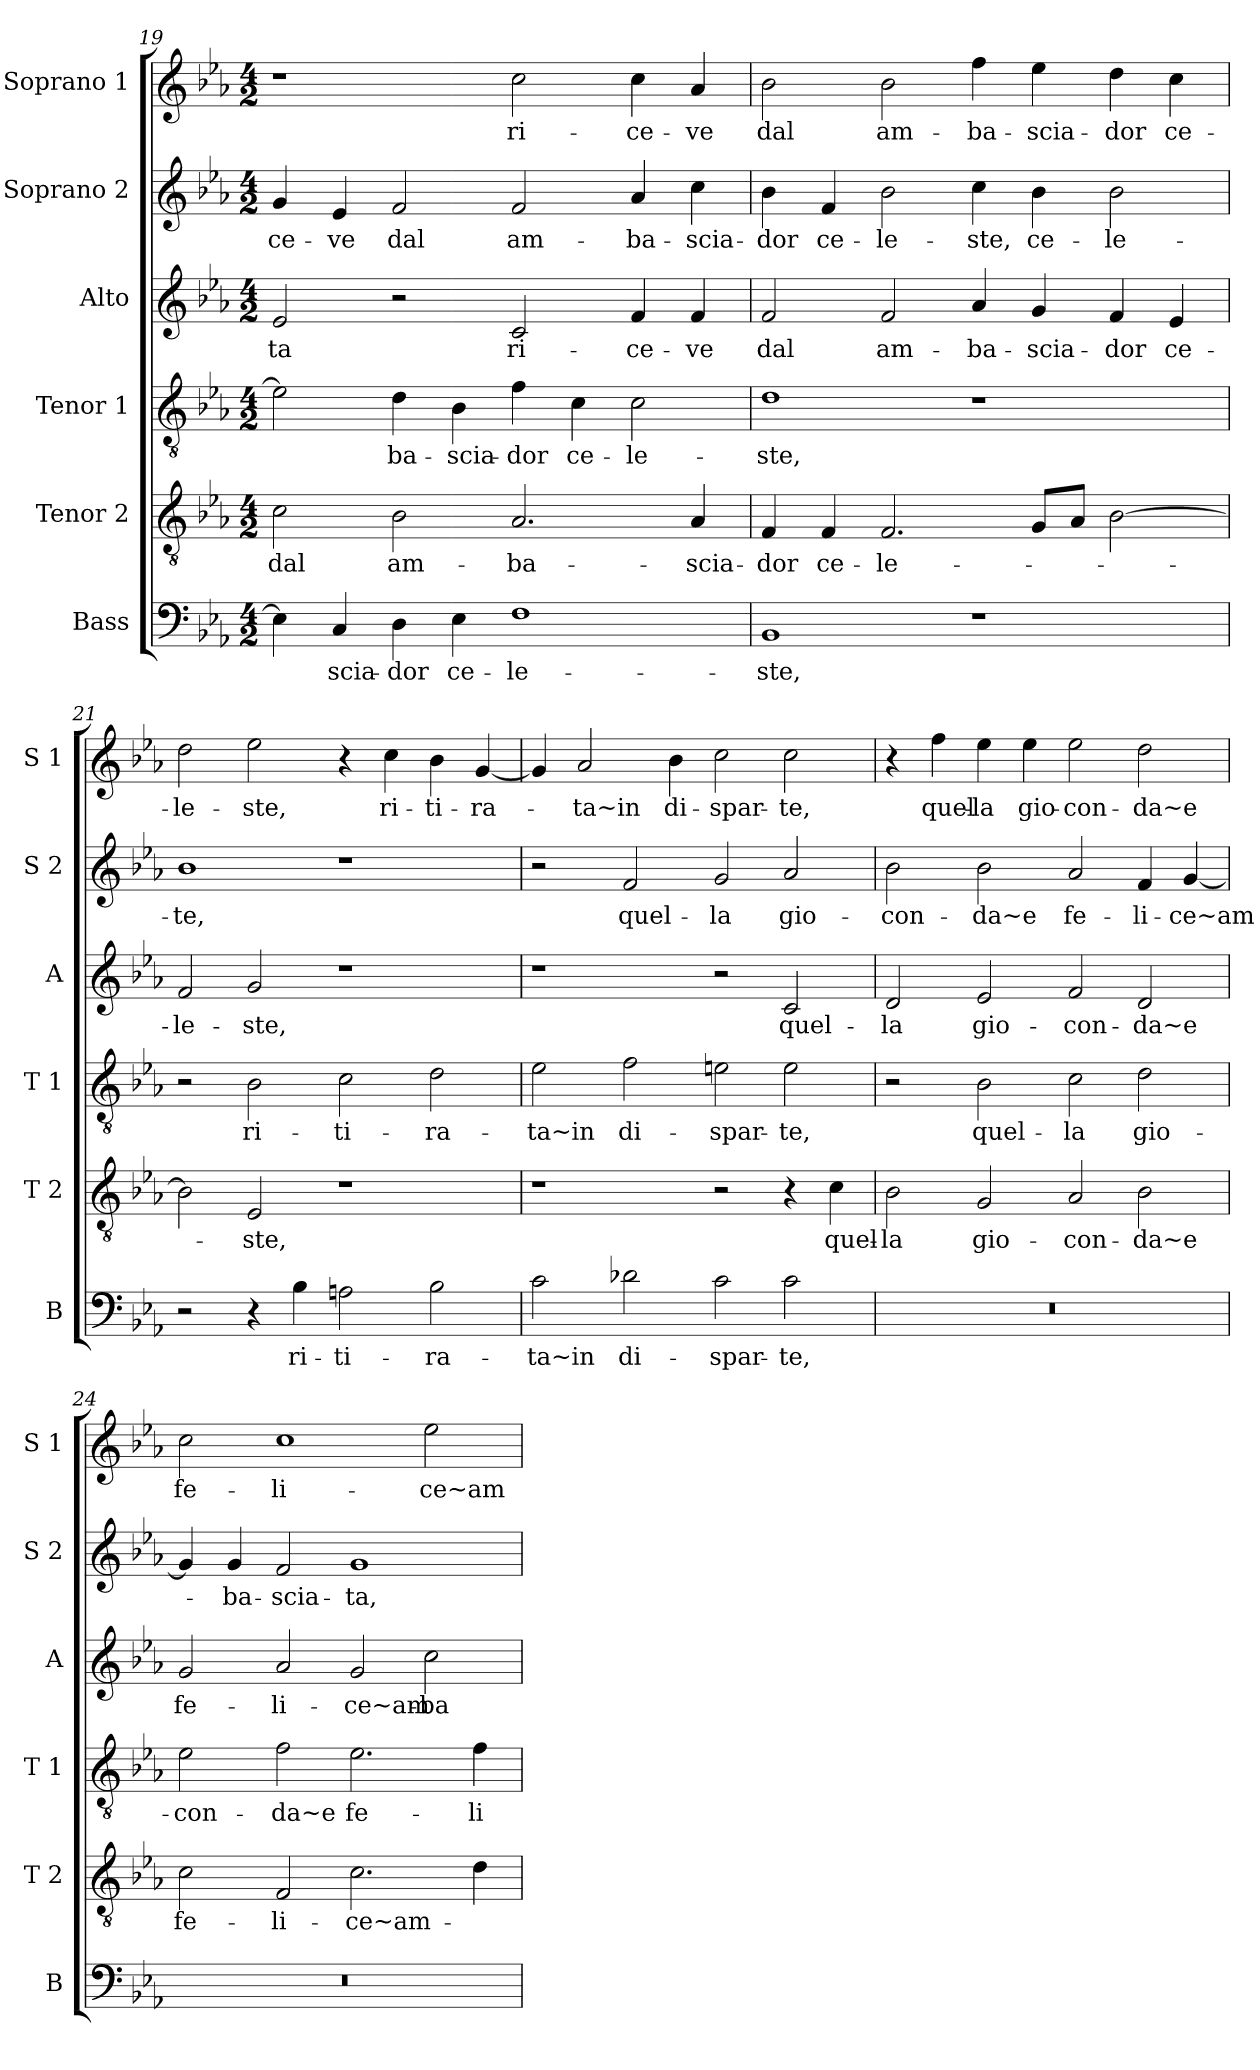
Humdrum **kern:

**kern	**text	**kern	**text	**kern	**text	**kern	**text	**kern	**text	**kern	**text
*part6	*part6	*part5	*part5	*part4	*part4	*part3	*part3	*part2	*part2	*part1	*part1
*staff6	*staff6	*staff5	*staff5	*staff4	*staff4	*staff3	*staff3	*staff2	*staff2	*staff1	*staff1
*I"Bass	*	*I"Tenor 2	*	*I"Tenor 1	*	*I"Alto	*	*I"Soprano 2	*	*I"Soprano 1	*
*I'B	*	*I'T 2	*	*I'T 1	*	*I'A	*	*I'S 2	*	*I'S 1	*
!!LO:PB:g=z
*clefF4	*	*clefGv2	*	*clefGv2	*	*clefG2	*	*clefG2	*	*clefG2	*
*k[b-e-a-]	*	*k[b-e-a-]	*	*k[b-e-a-]	*	*k[b-e-a-]	*	*k[b-e-a-]	*	*k[b-e-a-]	*
*E-:	*	*E-:	*	*E-:	*	*E-:	*	*E-:	*	*E-:	*
*M4/2	*	*M4/2	*	*M4/2	*	*M4/2	*	*M4/2	*	*M4/2	*
=19	=19	=19	=19	=19	=19	=19	=19	=19	=19	=19	=19
!	!	!	!LO:LY:b	!	!	!	!LO:LY:b	!	!LO:LY:b	!	!
4E-\]	.	2c\	dal	2e-\]	.	2e-/	-ta	4g/	-ce-	1r	.
!	!LO:LY:b	!	!	!	!	!	!	!	!LO:LY:b	!	!
4C/	-scia-	.	.	.	.	.	.	4e-/	-ve	.	.
!	!LO:LY:b	!	!LO:LY:b	!	!LO:LY:b	!	!	!	!LO:LY:b	!	!
4D\	-dor	2B-\	am-	4d\	-ba-	2r	.	2f/	dal	.	.
!	!LO:LY:b	!	!	!	!LO:LY:b	!	!	!	!	!	!
4E-\	ce-	.	.	4B-\	-scia-	.	.	.	.	.	.
!	!LO:LY:b	!	!LO:LY:b	!	!LO:LY:b	!	!LO:LY:b	!	!LO:LY:b	!	!LO:LY:b
1F	-le-	2.A-/	-ba-	4f\	-dor	2c/	ri-	2f/	am-	2cc\	ri-
!	!	!	!	!	!LO:LY:b	!	!	!	!	!	!
.	.	.	.	4c\	ce-	.	.	.	.	.	.
!	!	!	!	!	!LO:LY:b	!	!LO:LY:b	!	!LO:LY:b	!	!LO:LY:b
.	.	.	.	2c\	-le-	4f/	-ce-	4a-/	-ba-	4cc\	-ce-
!	!	!	!LO:LY:b	!	!	!	!LO:LY:b	!	!LO:LY:b	!	!LO:LY:b
.	.	4A-/	-scia-	.	.	4f/	-ve	4cc\	-scia-	4a-/	-ve
=20	=20	=20	=20	=20	=20	=20	=20	=20	=20	=20	=20
!	!LO:LY:b	!	!LO:LY:b	!	!LO:LY:b	!	!LO:LY:b	!	!LO:LY:b	!	!LO:LY:b
1BB-	-ste,	4F/	-dor	1d	-ste,	2f/	dal	4b-\	-dor	2b-\	dal
!	!	!	!LO:LY:b	!	!	!	!	!	!LO:LY:b	!	!
.	.	4F/	ce-	.	.	.	.	4f/	ce-	.	.
!	!	!	!LO:LY:b	!	!	!	!LO:LY:b	!	!LO:LY:b	!	!LO:LY:b
.	.	2.F/	-le-	.	.	2f/	am-	2b-\	-le-	2b-\	am-
!	!	!	!	!	!	!	!LO:LY:b	!	!LO:LY:b	!	!LO:LY:b
1r	.	.	.	1r	.	4a-/	-ba-	4cc\	-ste,	4ff\	-ba-
!	!	!	!	!	!	!	!LO:LY:b	!	!LO:LY:b	!	!LO:LY:b
.	.	8G/L	.	.	.	4g/	-scia-	4b-\	ce-	4ee-\	-scia-
.	.	8A-/J	.	.	.	.	.	.	.	.	.
!	!	!	!	!	!	!	!LO:LY:b	!	!LO:LY:b	!	!LO:LY:b
.	.	[2B-\	.	.	.	4f/	-dor	2b-\	-le-	4dd\	-dor
!	!	!	!	!	!	!	!LO:LY:b	!	!	!	!LO:LY:b
.	.	.	.	.	.	4e-/	ce-	.	.	4cc\	ce-
=21	=21	=21	=21	=21	=21	=21	=21	=21	=21	=21	=21
!	!	!	!	!	!	!	!LO:LY:b	!	!LO:LY:b	!	!LO:LY:b
2r	.	2B-\]	.	2r	.	2f/	-le-	1b-	-te,	2dd\	-le-
!	!	!	!LO:LY:b	!	!LO:LY:b	!	!LO:LY:b	!	!	!	!LO:LY:b
4r	.	2E-/	-ste,	2B-\	ri-	2g/	-ste,	.	.	2ee-\	-ste,
!	!LO:LY:b	!	!	!	!	!	!	!	!	!	!
4B-\	ri-	.	.	.	.	.	.	.	.	.	.
!	!LO:LY:b	!	!	!	!LO:LY:b	!	!	!	!	!	!
2An\	-ti-	1r	.	2c\	-ti-	1r	.	1r	.	4r	.
!	!	!	!	!	!	!	!	!	!	!	!LO:LY:b
.	.	.	.	.	.	.	.	.	.	4cc\	ri-
!	!LO:LY:b	!	!	!	!LO:LY:b	!	!	!	!	!	!LO:LY:b
2B-\	-ra-	.	.	2d\	-ra-	.	.	.	.	4b-\	-ti-
!	!	!	!	!	!	!	!	!	!	!	!LO:LY:b
.	.	.	.	.	.	.	.	.	.	[4g/	-ra-
!!LO:LB:g=z
=22	=22	=22	=22	=22	=22	=22	=22	=22	=22	=22	=22
!	!LO:LY:b	!	!	!	!LO:LY:b	!	!	!	!	!	!
2c\	-ta~in	1r	.	2e-\	-ta~in	1r	.	2r	.	4g/]	.
!	!	!	!	!	!	!	!	!	!	!	!LO:LY:b
.	.	.	.	.	.	.	.	.	.	2a-/	-ta~in
!	!LO:LY:b	!	!	!	!LO:LY:b	!	!	!	!LO:LY:b	!	!
2d-X\	di-	.	.	2f\	di-	.	.	2f/	quel-	.	.
!	!	!	!	!	!	!	!	!	!	!	!LO:LY:b
.	.	.	.	.	.	.	.	.	.	4b-\	di-
!	!LO:LY:b	!	!	!	!LO:LY:b	!	!	!	!LO:LY:b	!	!LO:LY:b
2c\	-spar-	2r	.	2en\	-spar-	2r	.	2g/	-la	2cc\	-spar-
!	!LO:LY:b	!	!	!	!LO:LY:b	!	!LO:LY:b	!	!LO:LY:b	!	!LO:LY:b
2c\	-te,	4r	.	2e\	-te,	2c/	quel-	2a-/	gio-	2cc\	-te,
!	!	!	!LO:LY:b	!	!	!	!	!	!	!	!
.	.	4c\	quel-	.	.	.	.	.	.	.	.
=23	=23	=23	=23	=23	=23	=23	=23	=23	=23	=23	=23
!	!	!	!LO:LY:b	!	!	!	!LO:LY:b	!	!LO:LY:b	!	!
0r	.	2B-\	-la	2r	.	2d/	-la	2b-\	-con-	4r	.
!	!	!	!	!	!	!	!	!	!	!	!LO:LY:b
.	.	.	.	.	.	.	.	.	.	4ff\	quel-
!	!	!	!LO:LY:b	!	!LO:LY:b	!	!LO:LY:b	!	!LO:LY:b	!	!LO:LY:b
.	.	2G/	gio-	2B-\	quel-	2e-/	gio-	2b-\	-da~e	4ee-\	-la
!	!	!	!	!	!	!	!	!	!	!	!LO:LY:b
.	.	.	.	.	.	.	.	.	.	4ee-\	gio-
!	!	!	!LO:LY:b	!	!LO:LY:b	!	!LO:LY:b	!	!LO:LY:b	!	!LO:LY:b
.	.	2A-/	-con-	2c\	-la	2f/	-con-	2a-/	fe-	2ee-\	-con-
!	!	!	!LO:LY:b	!	!LO:LY:b	!	!LO:LY:b	!	!LO:LY:b	!	!LO:LY:b
.	.	2B-\	-da~e	2d\	gio-	2d/	-da~e	4f/	-li-	2dd\	-da~e
!	!	!	!	!	!	!	!	!	!LO:LY:b	!	!
.	.	.	.	.	.	.	.	[4g/	-ce~am-	.	.
=24	=24	=24	=24	=24	=24	=24	=24	=24	=24	=24	=24
!	!	!	!LO:LY:b	!	!LO:LY:b	!	!LO:LY:b	!	!	!	!LO:LY:b
0r	.	2c\	fe-	2e-\	-con-	2g/	fe-	4g/]	.	2cc\	fe-
!	!	!	!	!	!	!	!	!	!LO:LY:b	!	!
.	.	.	.	.	.	.	.	4g/	-ba-	.	.
!	!	!	!LO:LY:b	!	!LO:LY:b	!	!LO:LY:b	!	!LO:LY:b	!	!LO:LY:b
.	.	2F/	-li-	2f\	-da~e	2a-/	-li-	2f/	-scia-	1cc	-li-
!	!	!	!LO:LY:b	!	!LO:LY:b	!	!LO:LY:b	!	!LO:LY:b	!	!
.	.	2.c\	-ce~am-	2.e-\	fe-	2g/	-ce~am-	1g	-ta,	.	.
!	!	!	!	!	!	!	!LO:LY:b	!	!	!	!LO:LY:b
.	.	.	.	.	.	2cc\	-ba-	.	.	2ee-\	-ce~am-
!	!	!	!	!	!LO:LY:b	!	!	!	!	!	!
.	.	4d\	.	4f\	-li-	.	.	.	.	.	.
=	=	=	=	=	=	=	=	=	=	=	=
*-	*-	*-	*-	*-	*-	*-	*-	*-	*-	*-	*-
